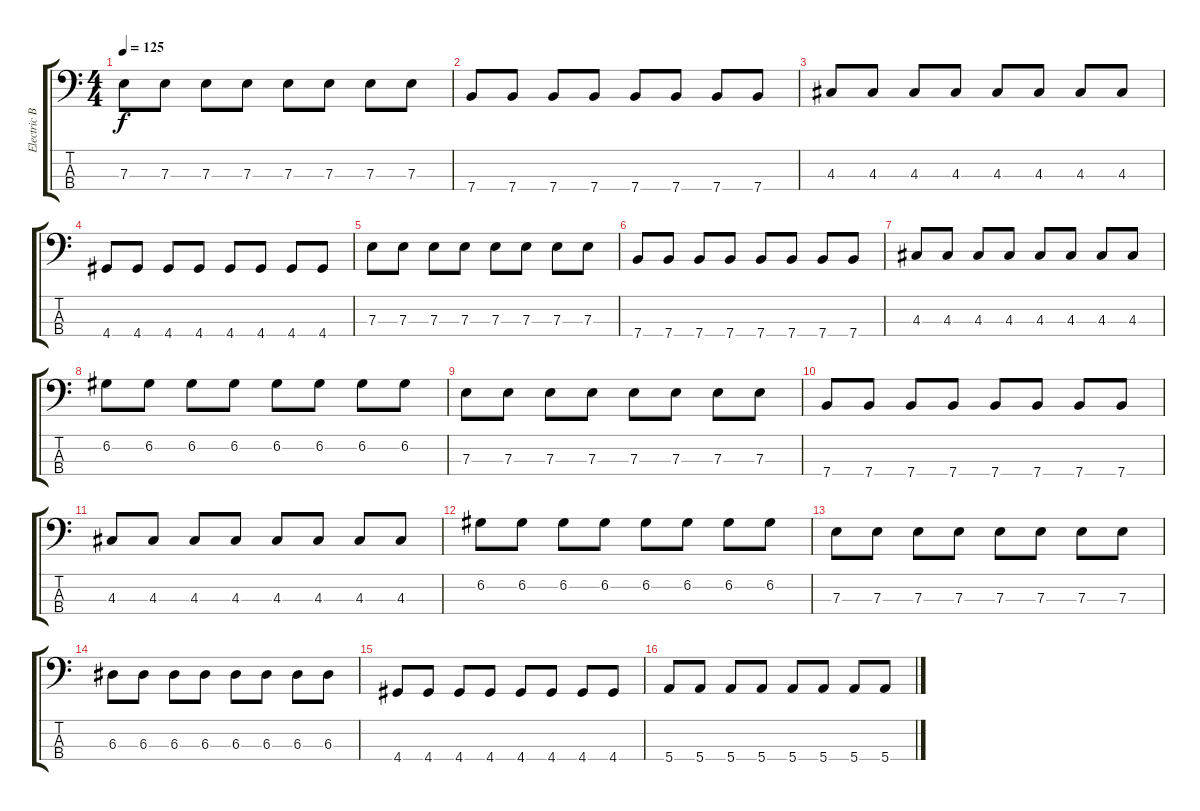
\track ("Electric Bass" "Electric B") {instrument electricbassfinger}
\staff {score tabs}
\tuning (G2 D2 A1 E1) {hide}
\ts (4 4)
\tempo 125
\clef f4
\ks c
7.3.8{dy f} 7.3.8 7.3.8 7.3.8 7.3.8 7.3.8 7.3.8 7.3.8 |
7.4.8 7.4.8 7.4.8 7.4.8 7.4.8 7.4.8 7.4.8 7.4.8 |
4.3.8 4.3.8 4.3.8 4.3.8 4.3.8 4.3.8 4.3.8 4.3.8 |
4.4.8 4.4.8 4.4.8 4.4.8 4.4.8 4.4.8 4.4.8 4.4.8 |
7.3.8 7.3.8 7.3.8 7.3.8 7.3.8 7.3.8 7.3.8 7.3.8 |
7.4.8 7.4.8 7.4.8 7.4.8 7.4.8 7.4.8 7.4.8 7.4.8 |
4.3.8 4.3.8 4.3.8 4.3.8 4.3.8 4.3.8 4.3.8 4.3.8 |
6.2.8 6.2.8 6.2.8 6.2.8 6.2.8 6.2.8 6.2.8 6.2.8 |
7.3.8 7.3.8 7.3.8 7.3.8 7.3.8 7.3.8 7.3.8 7.3.8 |
7.4.8 7.4.8 7.4.8 7.4.8 7.4.8 7.4.8 7.4.8 7.4.8 |
4.3.8 4.3.8 4.3.8 4.3.8 4.3.8 4.3.8 4.3.8 4.3.8 |
6.2.8 6.2.8 6.2.8 6.2.8 6.2.8 6.2.8 6.2.8 6.2.8 |
7.3.8 7.3.8 7.3.8 7.3.8 7.3.8 7.3.8 7.3.8 7.3.8 |
6.3.8 6.3.8 6.3.8 6.3.8 6.3.8 6.3.8 6.3.8 6.3.8 |
4.4.8 4.4.8 4.4.8 4.4.8 4.4.8 4.4.8 4.4.8 4.4.8 |
5.4.8 5.4.8 5.4.8 5.4.8 5.4.8 5.4.8 5.4.8 5.4.8
